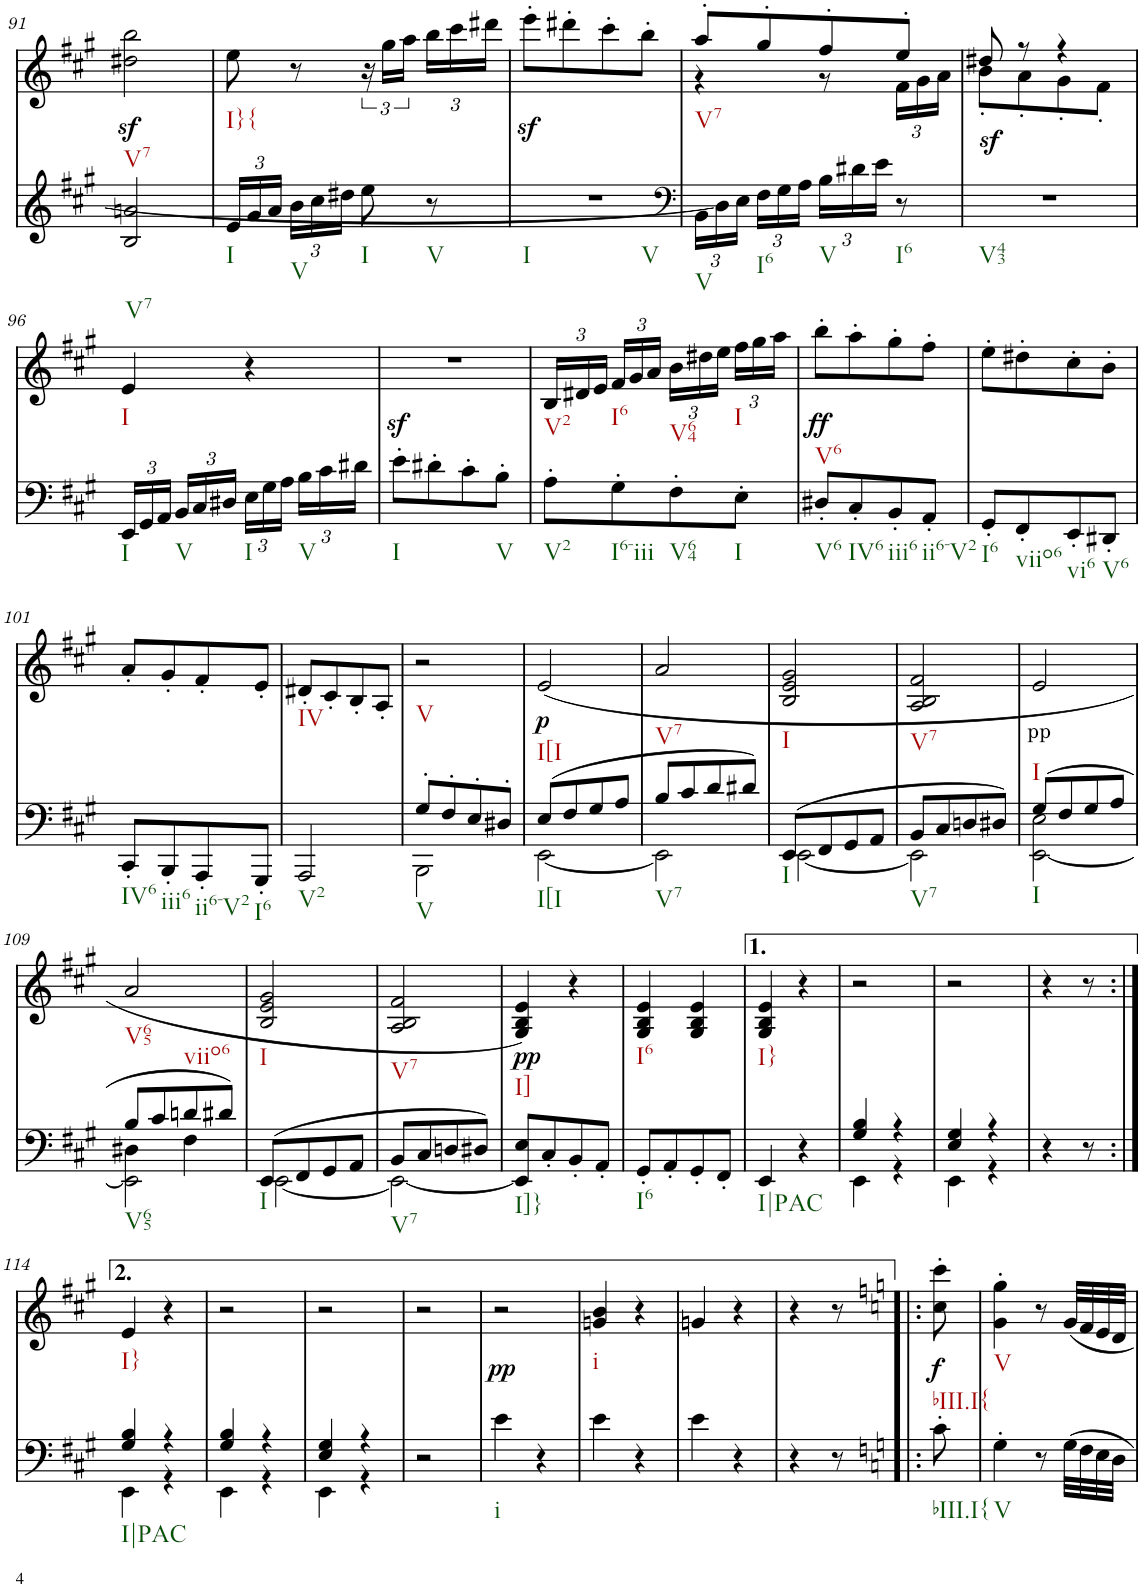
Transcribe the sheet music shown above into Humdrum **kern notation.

**kern	**dynam	**kern	**text	**dynam
*part2	*part2	*part1	*part1	*part1
*staff2	*staff2	*staff1	*staff1	*staff1
*I"piano	*	*I"piano	*	*
*I'Pno	*	*I'Pno	*	*
!!LO:PB:g=z
*clefG2	*	*clefG2	*	*
*k[f#c#g#]	*	*k[f#c#g#]	*	*
*A:	*	*A:	*	*
*M2/4	*	*M2/4	*	*
=91	=91	=91	=91	=91
2B/ 2an/	.	2dd#X\z< 2bb\z<	.	.
=92	=92	=92	=92	=92
*Xbrackettup	*	*	*	*
24e/LL	.	8ee\	.	.
24g#/	.	.	.	.
24a/JJ	.	.	.	.
24b\LL	.	8r	.	.
24cc#\	.	.	.	.
24dd#X\JJ	.	.	.	.
8ee\	.	24r	.	.
.	.	24gg#\LL	.	.
.	.	24aa\JJ	.	.
*	*	*Xbrackettup	*	*
8r	.	24bb\LL	.	.
.	.	24ccc#\	.	.
.	.	24ddd#X\JJ	.	.
=93	=93	=93	=93	=93
2r	.	8eeez<'\L	.	.
.	.	8ddd#X'\	.	.
.	.	8ccc#'\	.	.
.	.	8bb'\J	.	.
=94	=94	=94	=94	=94
*clefF4	*	*	*	*
*	*	*^	*	*
24BB\LL	.	8aa'/L	4r	.	.
24D#\]	.	.	.	.	.
24E\JJ	.	.	.	.	.
24F#\LL	.	8gg#'/	.	.	.
24G#\	.	.	.	.	.
24A\JJ	.	.	.	.	.
24B\LL	.	8ff#'/	8r	.	.
24d#X\	.	.	.	.	.
24e\JJ	.	.	.	.	.
8r	.	8ee'/J	24f#\LL	.	.
.	.	.	24g#\	.	.
.	.	.	24a\JJ	.	.
=95	=95	=95	=95	=95	=95
!	!LO:DY:a	!	!	!	!
2r	sf	8dd#X/	8b'\L	.	.
.	.	8r	8a'\	.	.
.	.	4r	8g#'\	.	.
.	.	.	8f#'\J	.	.
*	*	*v	*v	*	*
!!LO:LB:g=z
=96	=96	=96	=96	=96
24EE/LL	.	4e/	.	.
24GG#/	.	.	.	.
24AA/JJ	.	.	.	.
24BB/LL	.	.	.	.
24C#/	.	.	.	.
24D#X/JJ	.	.	.	.
24E\LL	.	4r	.	.
24G#\	.	.	.	.
24A\JJ	.	.	.	.
24B\LL	.	.	.	.
24c#\	.	.	.	.
24d#X\JJ	.	.	.	.
=97	=97	=97	=97	=97
!	!	!	!	!LO:DY:b
8e'\L	.	2r	.	sf
8d#X'\	.	.	.	.
8c#'\	.	.	.	.
8B'\J	.	.	.	.
=98	=98	=98	=98	=98
8A'\L	.	24B/LL	.	.
.	.	24d#X/	.	.
.	.	24e/JJ	.	.
8G#'\	.	24f#/LL	.	.
.	.	24g#/	.	.
.	.	24a/JJ	.	.
8F#'\	.	24b\LL	.	.
.	.	24dd#X\	.	.
.	.	24ee\JJ	.	.
8E'\J	.	24ff#\LL	.	.
.	.	24gg#\	.	.
.	.	24aa\JJ	.	.
=99	=99	=99	=99	=99
!	!	!	!	!LO:DY:b
8D#X'/L	.	8bb'\L	.	ff
8C#'/	.	8aa'\	.	.
8BB'/	.	8gg#'\	.	.
8AA'/J	.	8ff#'\J	.	.
=100	=100	=100	=100	=100
8GG#'/L	.	8ee'\L	.	.
8FF#'/	.	8dd#X'\	.	.
8EE'/	.	8cc#'\	.	.
8DD#X'/J	.	8b'\J	.	.
!!LO:LB:g=z
=101	=101	=101	=101	=101
8CC#'/L	.	8a'/L	.	.
8BBB'/	.	8g#'/	.	.
8AAA'/	.	8f#'/	.	.
8GGG#'/J	.	8e'/J	.	.
=102	=102	=102	=102	=102
2AAA/	.	8d#X'/L	.	.
.	.	8c#'/	.	.
.	.	8B'/	.	.
.	.	8A'/J	.	.
=103	=103	=103	=103	=103
*^	*	*	*	*
8G#'/L	2BBB\	.	2r	.	.
8F#'/	.	.	.	.	.
8E'/	.	.	.	.	.
8D#X'/J	.	.	.	.	.
=104	=104	=104	=104	=104	=104
!	!	!	!	!	!LO:DY:b
(8E/L	[2EE\	.	(2e/	.	p
8F#/	.	.	.	.	.
8G#/	.	.	.	.	.
8A/J	.	.	.	.	.
=105	=105	=105	=105	=105	=105
8B/L	2EE\]	.	2a/	.	.
8c#/	.	.	.	.	.
8d/	.	.	.	.	.
8d#X/J)	.	.	.	.	.
=106	=106	=106	=106	=106	=106
(8EE/L	[2EE\	.	2B/ 2e/ 2g#/	.	.
8FF#/	.	.	.	.	.
8GG#/	.	.	.	.	.
8AA/J	.	.	.	.	.
=107	=107	=107	=107	=107	=107
8BB/L	2EE\]	.	2A/ 2B/ 2f#/	.	.
8C#/	.	.	.	.	.
8Dn/	.	.	.	.	.
8D#X/J)	.	.	.	.	.
=108	=108	=108	=108	=108	=108
!	!	!	!	!LO:LY:b	!
(8G#/L	[2EE\ 2E\	.	2e/	pp	.
8F#/	.	.	.	.	.
8G#/	.	.	.	.	.
8A/J	.	.	.	.	.
!!LO:LB:g=z
=109	=109	=109	=109	=109	=109
*	*^	*	*	*	*
8B/L	4D#X\	2EE\]	.	2a/	.	.
8c#/	.	.	.	.	.	.
8dn/	4F#\	.	.	.	.	.
8d#X/J)	.	.	.	.	.	.
*	*v	*v	*	*	*	*
=110	=110	=110	=110	=110	=110
(8EE/L	[2EE\	.	2B/ 2e/ 2g#/	.	.
8FF#/	.	.	.	.	.
8GG#/	.	.	.	.	.
8AA/J	.	.	.	.	.
=111	=111	=111	=111	=111	=111
8BB/L	2EE\_	.	2A/ 2B/ 2f#/	.	.
8C#/	.	.	.	.	.
8Dn/	.	.	.	.	.
8D#X/J)	.	.	.	.	.
*v	*v	*	*	*	*
=112	=112	=112	=112	=112
!	!	!	!	!LO:DY:b
8EE/] 8E/L	.	4G#/ 4B/ 4e/)	.	pp
8C#'/	.	.	.	.
8BB'/	.	4r	.	.
8AA'/J	.	.	.	.
=113	=113	=113	=113	=113
8GG#'/L	.	4G#/ 4B/ 4e/	.	.
8AA'/	.	.	.	.
8GG#'/	.	4G#/ 4B/ 4e/	.	.
8FF#'/J	.	.	.	.
=113X1	=113X1	=113X1	=113X1	=113X1
4EE/	.	4G#/ 4B/ 4e/	.	.
4r	.	4r	.	.
=113X2	=113X2	=113X2	=113X2	=113X2
*^	*	*	*	*
4G#/ 4B/	4EE\	.	2r	.	.
4r	4r	.	.	.	.
=113X3	=113X3	=113X3	=113X3	=113X3	=113X3
4E/ 4G#/	4EE\	.	2r	.	.
4r	4r	.	.	.	.
*v	*v	*	*	*	*
=113X4	=113X4	=113X4	=113X4	=113X4
4r	.	4r	.	.
8r	.	8r	.	.
!!LO:LB:g=z
=114:|!	=114:|!	=114:|!	=114:|!	=114:|!
*^	*	*	*	*
4G#/ 4B/	4EE\	.	4e/	.	.
4r	4r	.	4r	.	.
=115	=115	=115	=115	=115	=115
4G#/ 4B/	4EE\	.	2r	.	.
4r	4r	.	.	.	.
=116	=116	=116	=116	=116	=116
4E/ 4G#/	4EE\	.	2r	.	.
4r	4r	.	.	.	.
*v	*v	*	*	*	*
=117	=117	=117	=117	=117
2r	.	2r	.	.
=118	=118	=118	=118	=118
!	!	!	!	!LO:DY:b
4e\	.	2r	.	pp
4r	.	.	.	.
=119	=119	=119	=119	=119
4e\	.	4gn/ 4b/	.	.
4r	.	4r	.	.
=120	=120	=120	=120	=120
4e\	.	4gn/	.	.
4r	.	4r	.	.
=121	=121	=121	=121	=121
4r	.	4r	.	.
8r	.	8r	.	.
=121X5!|:	=121X5!|:	=121X5!|:	=121X5!|:	=121X5!|:
*k[]	*	*k[]	*	*
!	!	!	!	!LO:DY:b
8c'\	.	8cc\' 8ccc\'	.	f
=122	=122	=122	=122	=122
4G'\	.	4g\' 4gg\'	.	.
8r	.	8r	.	.
32G\LLL	.	32g/LLL	.	.
32F\	.	32f/	.	.
32E\	.	32e/	.	.
32D\JJJ	.	32d/JJJ	.	.
=	=	=	=	=
*-	*-	*-	*-	*-
